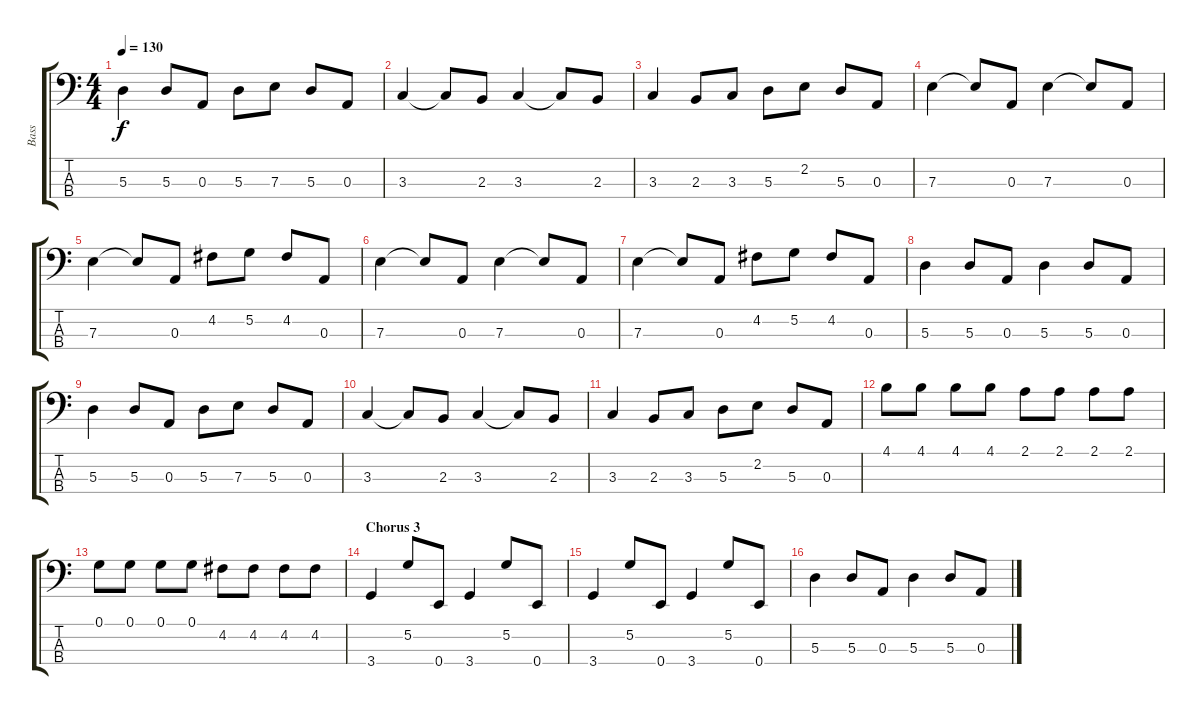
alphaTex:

\track ("Bass" "Bass") {instrument electricbassfinger}
\staff {score tabs}
\tuning (G2 D2 A1 E1) {hide}
\ts (4 4)
\tempo 130
\clef f4
\ks c
5.3.4{dy f} 5.3.8 0.3.8 5.3.8 7.3.8 5.3.8 0.3.8 |
3.3.4 3.3{t}.8 2.3.8 3.3.4 3.3{t}.8 2.3.8 |
3.3.4 2.3.8 3.3.8 5.3.8 2.2.8 5.3.8 0.3.8 |
7.3.4 7.3{t}.8 0.3.8 7.3.4 7.3{t}.8 0.3.8 |
7.3.4 7.3{t}.8 0.3.8 4.2.8 5.2.8 4.2.8 0.3.8 |
7.3.4 7.3{t}.8 0.3.8 7.3.4 7.3{t}.8 0.3.8 |
7.3.4 7.3{t}.8 0.3.8 4.2.8 5.2.8 4.2.8 0.3.8 |
5.3.4 5.3.8 0.3.8 5.3.4 5.3.8 0.3.8 |
5.3.4 5.3.8 0.3.8 5.3.8 7.3.8 5.3.8 0.3.8 |
3.3.4 3.3{t}.8 2.3.8 3.3.4 3.3{t}.8 2.3.8 |
3.3.4 2.3.8 3.3.8 5.3.8 2.2.8 5.3.8 0.3.8 |
4.1.8 4.1.8 4.1.8 4.1.8 2.1.8 2.1.8 2.1.8 2.1.8 |
0.1.8 0.1.8 0.1.8 0.1.8 4.2.8 4.2.8 4.2.8 4.2.8 |
\section ("" "Chorus 3")
3.4.4 5.2.8 0.4.8 3.4.4 5.2.8 0.4.8 |
3.4.4 5.2.8 0.4.8 3.4.4 5.2.8 0.4.8 |
5.3.4 5.3.8 0.3.8 5.3.4 5.3.8 0.3.8
